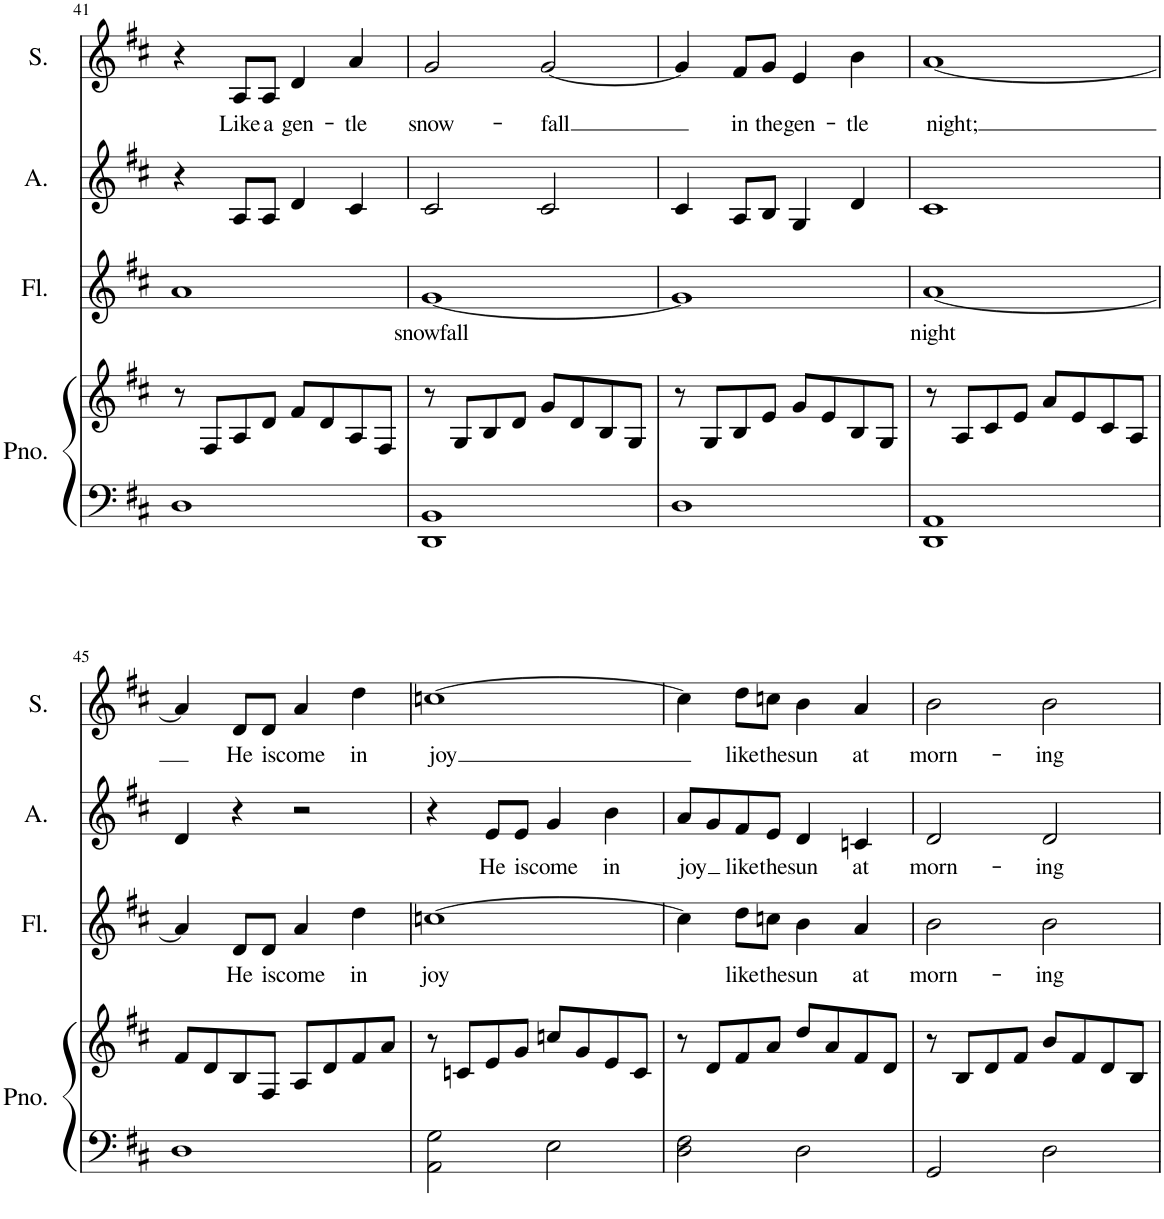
**kern	**kern	**kern	**text	**kern	**text	**kern	**text
*part4	*part4	*part3	*part3	*part2	*part2	*part1	*part1
*staff5	*staff4	*staff3	*staff3	*staff2	*staff2	*staff1	*staff1
*I"Piano	*	*I"Flute	*	*I"Alto	*	*I"Soprano	*
*I'Pno.	*	*I'Fl.	*	*I'A.	*	*I'S.	*
!!LO:PB:g=z
*clefF4	*clefG2	*clefG2	*	*clefG2	*	*clefG2	*
*k[f#c#]	*k[f#c#]	*k[f#c#]	*	*k[f#c#]	*	*k[f#c#]	*
*M2/2	*M2/2	*M2/2	*	*M2/2	*	*M2/2	*
=41	=41	=41	=41	=41	=41	=41	=41
1D	8r	1a	.	4r	.	4r	.
.	8F#/L	.	.	.	.	.	.
!	!	!	!	!	!	!	!LO:LY:b
.	8A/	.	.	8A/L	.	8A/L	Like
!	!	!	!	!	!	!	!LO:LY:b
.	8d/J	.	.	8A/J	.	8A/J	a
!	!	!	!	!	!	!	!LO:LY:b
.	8f#/L	.	.	4d/	.	4d/	gen-
.	8d/	.	.	.	.	.	.
!	!	!	!	!	!	!	!LO:LY:b
.	8A/	.	.	4c#/	.	4a/	-tle
.	8F#/J	.	.	.	.	.	.
=42	=42	=42	=42	=42	=42	=42	=42
!	!	!	!LO:LY:b	!	!	!	!LO:LY:b
1DD 1BB	8r	[1g	snowfall	2c#/	.	2g/	snow-
.	8G/L	.	.	.	.	.	.
.	8B/	.	.	.	.	.	.
.	8d/J	.	.	.	.	.	.
!	!	!	!	!	!	!	!LO:LY:b
.	8g/L	.	.	2c#/	.	[2g/	-fall
.	8d/	.	.	.	.	.	.
.	8B/	.	.	.	.	.	.
.	8G/J	.	.	.	.	.	.
=43	=43	=43	=43	=43	=43	=43	=43
1D	8r	1g]	.	4c#/	.	4g/]	.
.	8G/L	.	.	.	.	.	.
!	!	!	!	!	!	!	!LO:LY:b
.	8B/	.	.	8A/L	.	8f#/L	in
!	!	!	!	!	!	!	!LO:LY:b
.	8e/J	.	.	8B/J	.	8g/J	the
!	!	!	!	!	!	!	!LO:LY:b
.	8g/L	.	.	4G/	.	4e/	gen-
.	8e/	.	.	.	.	.	.
!	!	!	!	!	!	!	!LO:LY:b
.	8B/	.	.	4d/	.	4b\	-tle
.	8G/J	.	.	.	.	.	.
=44	=44	=44	=44	=44	=44	=44	=44
!	!	!	!LO:LY:b	!	!	!	!LO:LY:b
1DD 1AA	8r	[1a	night	1c#	.	[1a	night;
.	8A/L	.	.	.	.	.	.
.	8c#/	.	.	.	.	.	.
.	8e/J	.	.	.	.	.	.
.	8a/L	.	.	.	.	.	.
.	8e/	.	.	.	.	.	.
.	8c#/	.	.	.	.	.	.
.	8A/J	.	.	.	.	.	.
!!LO:LB:g=z
=45	=45	=45	=45	=45	=45	=45	=45
1D	8f#/L	4a/]	.	4d/	.	4a/]	.
.	8d/	.	.	.	.	.	.
!	!	!	!LO:LY:b	!	!	!	!LO:LY:b
.	8B/	8d/L	He	4r	.	8d/L	He
!	!	!	!LO:LY:b	!	!	!	!LO:LY:b
.	8F#/J	8d/J	is	.	.	8d/J	is
!	!	!	!LO:LY:b	!	!	!	!LO:LY:b
.	8A/L	4a/	come	2r	.	4a/	come
.	8d/	.	.	.	.	.	.
!	!	!	!LO:LY:b	!	!	!	!LO:LY:b
.	8f#/	4dd\	in	.	.	4dd\	in
.	8a/J	.	.	.	.	.	.
=46	=46	=46	=46	=46	=46	=46	=46
!	!	!	!LO:LY:b	!	!	!	!LO:LY:b
2AA\ 2G\	8r	[1ccn	joy	4r	.	[1ccn	joy
.	8cn/L	.	.	.	.	.	.
!	!	!	!	!	!LO:LY:b	!	!
.	8e/	.	.	8e/L	He	.	.
!	!	!	!	!	!LO:LY:b	!	!
.	8g/J	.	.	8e/J	is	.	.
!	!	!	!	!	!LO:LY:b	!	!
2E\	8ccn/L	.	.	4g/	come	.	.
.	8g/	.	.	.	.	.	.
!	!	!	!	!	!LO:LY:b	!	!
.	8e/	.	.	4b\	in	.	.
.	8c/J	.	.	.	.	.	.
=47	=47	=47	=47	=47	=47	=47	=47
!	!	!	!	!	!LO:LY:b	!	!
2D\ 2F#\	8r	4cc\]	.	8a/L	joy	4cc\]	.
.	8d/L	.	.	8g/	.	.	.
!	!	!	!LO:LY:b	!	!LO:LY:b	!	!LO:LY:b
.	8f#/	8dd\L	like	8f#/	like	8dd\L	like
!	!	!	!LO:LY:b	!	!LO:LY:b	!	!LO:LY:b
.	8a/J	8ccn\J	the	8e/J	the	8ccn\J	the
!	!	!	!LO:LY:b	!	!LO:LY:b	!	!LO:LY:b
2D\	8dd/L	4b\	sun	4d/	sun	4b\	sun
.	8a/	.	.	.	.	.	.
!	!	!	!LO:LY:b	!	!LO:LY:b	!	!LO:LY:b
.	8f#/	4a/	at	4cn/	at	4a/	at
.	8d/J	.	.	.	.	.	.
=48	=48	=48	=48	=48	=48	=48	=48
!	!	!	!LO:LY:b	!	!LO:LY:b	!	!LO:LY:b
2GG/	8r	2b\	morn-	2d/	morn-	2b\	morn-
.	8B/L	.	.	.	.	.	.
.	8d/	.	.	.	.	.	.
.	8f#/J	.	.	.	.	.	.
!	!	!	!LO:LY:b	!	!LO:LY:b	!	!LO:LY:b
2D\	8b/L	2b\	-ing	2d/	-ing	2b\	-ing
.	8f#/	.	.	.	.	.	.
.	8d/	.	.	.	.	.	.
.	8B/J	.	.	.	.	.	.
=	=	=	=	=	=	=	=
*-	*-	*-	*-	*-	*-	*-	*-
